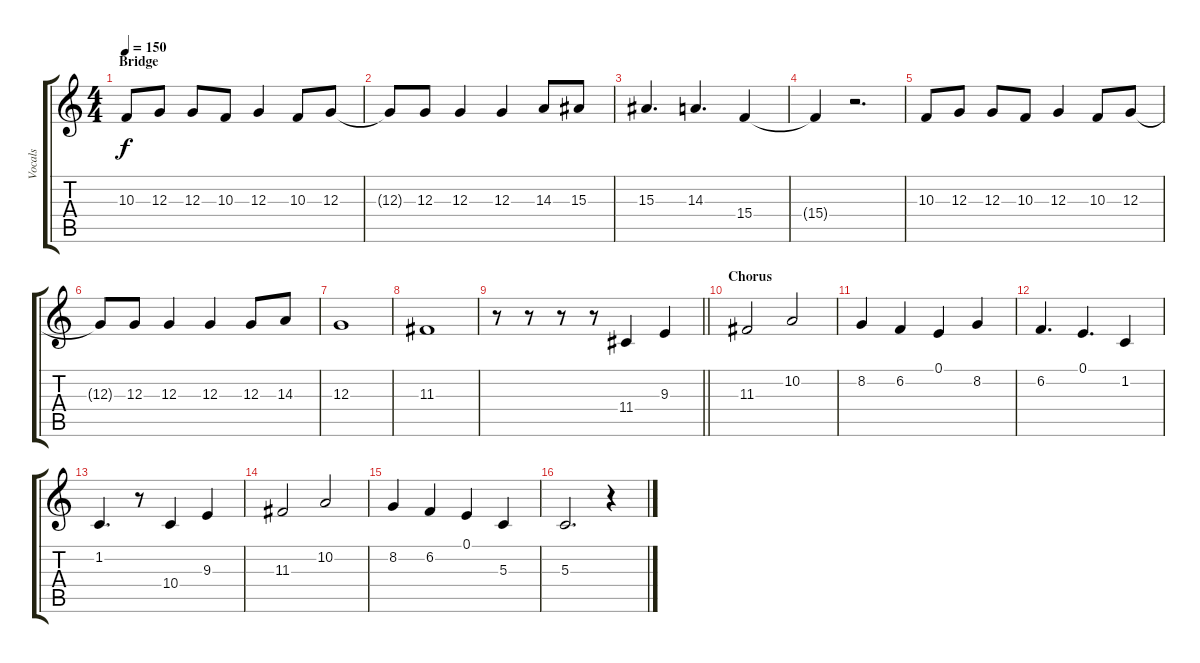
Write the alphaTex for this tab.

\track ("Vocals" "Vocals") {instrument lead1square}
\staff {score tabs}
\tuning (E4 B3 G3 D3 A2 D2) {hide}
\ts (4 4)
\section ("" "Bridge")
\tempo 150
\clef g2
\ks c
10.3.8{dy f} 12.3.8 12.3.8 10.3.8 12.3.4 10.3.8 12.3.8 |
12.3{t}.8 12.3.8 12.3.4 12.3.4 14.3.8 15.3.8 |
15.3.4{d} 14.3.4{d} 15.4.4 |
15.4{t}.4 r.2{d} |
10.3.8 12.3.8 12.3.8 10.3.8 12.3.4 10.3.8 12.3.8 |
12.3{t}.8 12.3.8 12.3.4 12.3.4 12.3.8 14.3.8 |
12.3.1 |
11.3.1 |
\barLineRight lightlight
r.8 r.8 r.8 r.8 11.4.4 9.3.4 |
\section ("" "Chorus")
11.3.2 10.2.2 |
8.2.4 6.2.4 0.1.4 8.2.4 |
6.2.4{d} 0.1.4{d} 1.2.4 |
1.2.4{d} r.8 10.4.4 9.3.4 |
11.3.2 10.2.2 |
8.2.4 6.2.4 0.1.4 5.3.4 |
5.3.2{d} r.4
